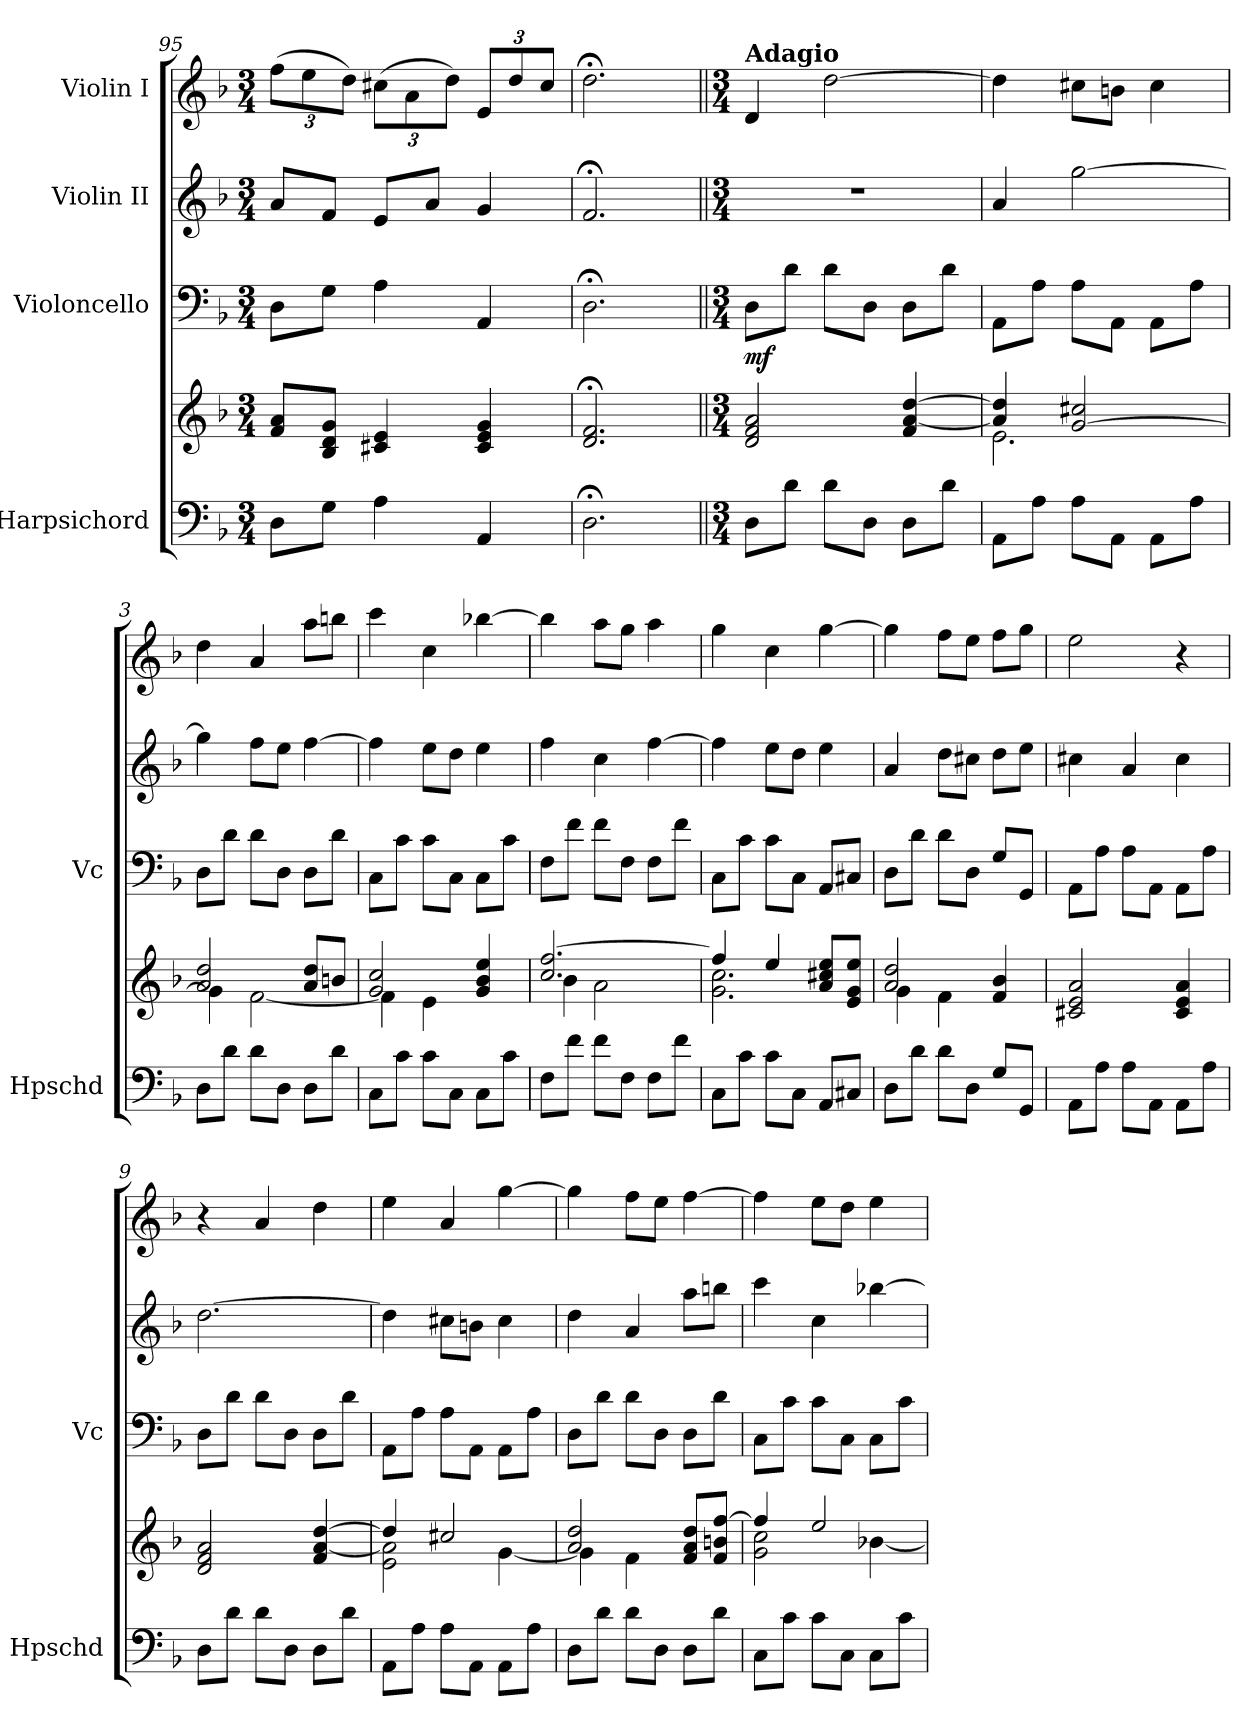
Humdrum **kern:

**kern	**kern	**kern	**dynam	**kern	**kern
*part4	*part4	*part3	*part3	*part2	*part1
*staff5	*staff4	*staff3	*staff3	*staff2	*staff1
*I"Harpsichord	*	*I"Violoncello	*	*I"Violin II	*I"Violin I
*I'Hpschd	*	*I'Vc	*	*	*
*clefF4	*clefG2	*clefF4	*	*clefG2	*clefG2
*k[b-]	*k[b-]	*k[b-]	*	*k[b-]	*k[b-]
*M3/4	*M3/4	*M3/4	*	*M3/4	*M3/4
*	*	*	*	*	*Xbrackettup
=95	=95	=95	=95	=95	=95
8D\L	8f/ 8a/L	8D\L	.	8a/L	(>12ff\L
.	.	.	.	.	12ee\
8G\J	8B-/ 8d/ 8g/J	8G\J	.	8f/J	.
.	.	.	.	.	12dd\J)
4A\	4c#X/ 4e/	4A\	.	8e/L	(>12cc#X\L
.	.	.	.	.	12a\
.	.	.	.	8a/J	.
.	.	.	.	.	12dd\J)
4AA/	4c#/ 4e/ 4g/	4AA/	.	4g/	12e/L
.	.	.	.	.	12dd/
.	.	.	.	.	12cc#/J
=96	=96	=96	=96	=96	=96
2.D;<\	2.d/;< 2.f/;<	2.D;<\	.	2.f;</	2.dd;<\
!!LO:PB:g=z
=1||	=1||	=1||	=1||	=1||	=1||
!!LO:REH:place=s1:a:B:fs=14:t=9
*M3/4	*M3/4	*M3/4	*	*M3/4	*M3/4
!	!	!	!	!	!LO:TX:a:B:t=Adagio
!	!	!	!LO:DY:b	!	!
8D\L	2d/ 2f/ 2a/	8D\L	mf	2.r	4d/
8d\J	.	8d\J	.	.	.
8d\L	.	8d\L	.	.	[2dd\
8D\J	.	8D\J	.	.	.
8D\L	4f/ [4a/ [4dd/	8D\L	.	.	.
8d\J	.	8d\J	.	.	.
=2	=2	=2	=2	=2	=2
*	*^	*	*	*	*
8AA\L	4a/] 4dd/]	2.e\	8AA\L	.	4a/	4dd\]
8A\J	.	.	8A\J	.	.	.
8A\L	[2g/ 2cc#X/	.	8A\L	.	[2gg\	8cc#X\L
8AA\J	.	.	8AA\J	.	.	8bn\J
8AA\L	.	.	8AA\L	.	.	4cc#\
8A\J	.	.	8A\J	.	.	.
=3	=3	=3	=3	=3	=3	=3
8D\L	2a/ 2dd/	4g\]	8D\L	.	4gg\]	4dd\
8d\J	.	.	8d\J	.	.	.
8d\L	.	[2f\	8d\L	.	8ff\L	4a/
8D\J	.	.	8D\J	.	8ee\J	.
8D\L	8a/ 8dd/L	.	8D\L	.	[4ff\	8aa\L
8d\J	8bn/J	.	8d\J	.	.	8bbn\J
=4	=4	=4	=4	=4	=4	=4
8C\L	2g/ 2cc/	4f\]	8C\L	.	4ff\]	4ccc\
8c\J	.	.	8c\J	.	.	.
8c\L	.	4e\	8c\L	.	8ee\L	4cc\
8C\J	.	.	8C\J	.	8dd\J	.
8C\L	4g/ 4b-/ 4ee/	4ryy	8C\L	.	4ee\	[4bb-X\
8c\J	.	.	8c\J	.	.	.
=5	=5	=5	=5	=5	=5	=5
8F\L	2.cc/ [2.ff/	4b-\	8F\L	.	4ff\	4bb-\]
8f\J	.	.	8f\J	.	.	.
8f\L	.	2a\	8f\L	.	4cc\	8aa\L
8F\J	.	.	8F\J	.	.	8gg\J
8F\L	.	.	8F\L	.	[4ff\	4aa\
8f\J	.	.	8f\J	.	.	.
=6	=6	=6	=6	=6	=6	=6
8C\L	4ff/]	2.g\ 2.cc\	8C\L	.	4ff\]	4gg\
8c\J	.	.	8c\J	.	.	.
8c\L	4ee/	.	8c\L	.	8ee\L	4cc\
8C\J	.	.	8C\J	.	8dd\J	.
8AA/L	8a/ 8cc#X/ 8ee/L	.	8AA/L	.	4ee\	[4gg\
8C#X/J	8e/ 8g/ 8ee/J	.	8C#X/J	.	.	.
=7	=7	=7	=7	=7	=7	=7
8D\L	2a/ 2dd/	4g\	8D\L	.	4a/	4gg\]
8d\J	.	.	8d\J	.	.	.
8d\L	.	4f\	8d\L	.	8dd\L	8ff\L
8D\J	.	.	8D\J	.	8cc#X\J	8ee\J
8G/L	4f/ 4b-/	4ryy	8G/L	.	8dd\L	8ff\L
8GG/J	.	.	8GG/J	.	8ee\J	8gg\J
*	*v	*v	*	*	*	*
=8	=8	=8	=8	=8	=8
8AA\L	2c#X/ 2e/ 2a/	8AA\L	.	4cc#X\	2ee\
8A\J	.	8A\J	.	.	.
8A\L	.	8A\L	.	4a/	.
8AA\J	.	8AA\J	.	.	.
8AA\L	4c#/ 4e/ 4a/	8AA\L	.	4cc#\	4r
8A\J	.	8A\J	.	.	.
!!LO:LB:g=z
=9	=9	=9	=9	=9	=9
8D\L	2d/ 2f/ 2a/	8D\L	.	[2.dd\	4r
8d\J	.	8d\J	.	.	.
8d\L	.	8d\L	.	.	4a/
8D\J	.	8D\J	.	.	.
8D\L	4f/ [4a/ [4dd/	8D\L	.	.	4dd\
8d\J	.	8d\J	.	.	.
=10	=10	=10	=10	=10	=10
*	*^	*	*	*	*
8AA\L	4dd/]	2e\ 2a\]	8AA\L	.	4dd\]	4ee\
8A\J	.	.	8A\J	.	.	.
8A\L	2cc#X/	.	8A\L	.	8cc#X\L	4a/
8AA\J	.	.	8AA\J	.	8bn\J	.
8AA\L	.	[4g\	8AA\L	.	4cc#\	[4gg\
8A\J	.	.	8A\J	.	.	.
=11	=11	=11	=11	=11	=11	=11
8D\L	2a/ 2dd/	4g\]	8D\L	.	4dd\	4gg\]
8d\J	.	.	8d\J	.	.	.
8d\L	.	4f\	8d\L	.	4a/	8ff\L
8D\J	.	.	8D\J	.	.	8ee\J
8D\L	8f/ 8a/ 8dd/L	4ryy	8D\L	.	8aa\L	[4ff\
8d\J	8f/ 8bn/ [8ff/J	.	8d\J	.	8bbn\J	.
=12	=12	=12	=12	=12	=12	=12
8C\L	4ff/]	2g\ 2cc\	8C\L	.	4ccc\	4ff\]
8c\J	.	.	8c\J	.	.	.
8c\L	2ee/	.	8c\L	.	4cc\	8ee\L
8C\J	.	.	8C\J	.	.	8dd\J
8C\L	.	[4b-X\	8C\L	.	[4bb-X\	4ee\
8c\J	.	.	8c\J	.	.	.
*	*v	*v	*	*	*	*
=	=	=	=	=	=
*-	*-	*-	*-	*-	*-
